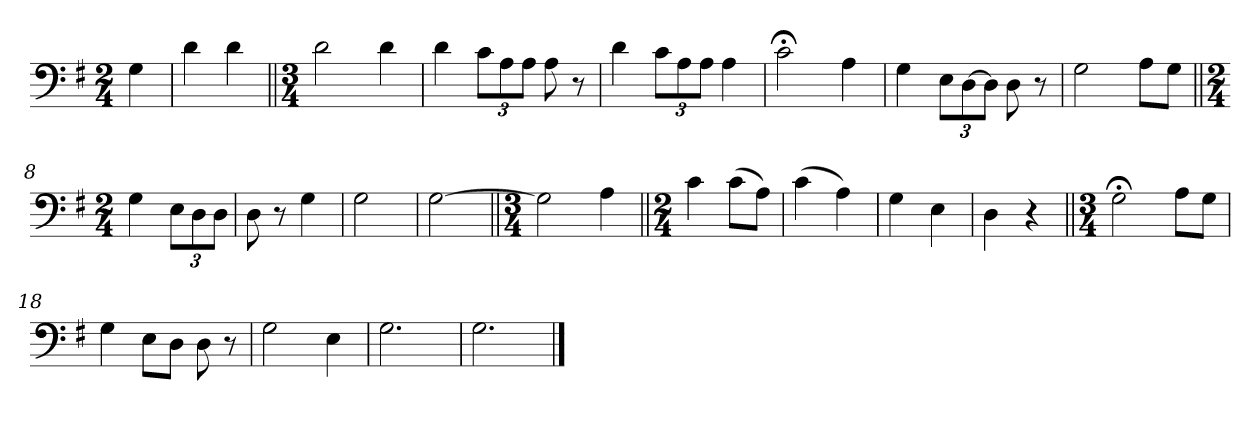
**kern
*part1
*staff1
*clefF4
*k[f#]
*M2/4
=
4G\
=1
4d\
4d\
=2||
*M3/4
2d\
4d\
=3
4d\
12c\L
12A\
12A\J
8A\
8r
=4
4d\
12c\L
12A\
12A\J
4A\
=5
2c;<\
4A\
=6
4G\
12E\L
[12D\
12D\J]
8D\
8r
=7
2G\
8A\L
8G\J
=8||
*M2/4
4G\
12E\L
12D\
12D\J
=9
8D\
8r
4G\
=10
2G\
=11
[2G\
=12||
*M3/4
2G\]
4A\
=13||
*M2/4
4c\
(8c\L
8A\J)
=14
(4c\
4A\)
=15
4G\
4E\
=16
4D\
4r
=17||
*M3/4
2G;<\
8A\L
8G\J
=18
4G\
8E\L
8D\J
8D\
8r
=19
2G\
4E\
=20
2.G\
=21
2.G\
==
*-
